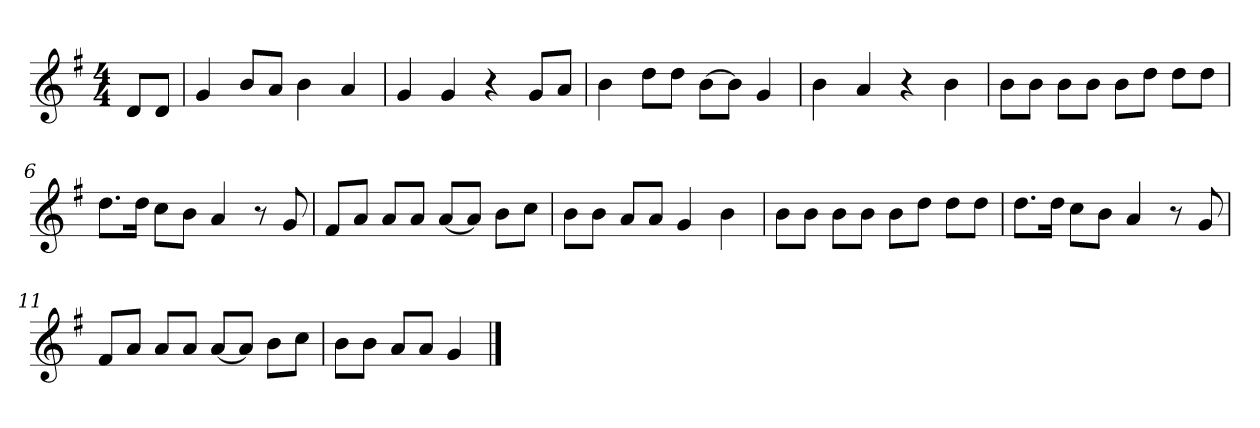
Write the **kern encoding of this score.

**kern
*part1
*staff1
*k[f#]
*M4/4
*MM120
=
8dL
8dJ
=1
4g
8bL
8aJ
4b
4a
=2
4g
4g
4r
8gL
8aJ
=3
4b
8ddL
8ddJ
[8bL
8bJ]
4g
=4
4b
4a
4r
4b
=5
8bL
8bJ
8bL
8bJ
8bL
8ddJ
8ddL
8ddJ
=6
8.ddL
16ddJk
8ccL
8bJ
4a
8r
8g
=7
8f#L
8aJ
8aL
8aJ
[8aL
8aJ]
8bL
8ccJ
=8
8bL
8bJ
8aL
8aJ
4g
4b
=9
8bL
8bJ
8bL
8bJ
8bL
8ddJ
8ddL
8ddJ
=10
8.ddL
16ddJk
8ccL
8bJ
4a
8r
8g
=11
8f#L
8aJ
8aL
8aJ
[8aL
8aJ]
8bL
8ccJ
=12
8bL
8bJ
8aL
8aJ
4g
==
*-
